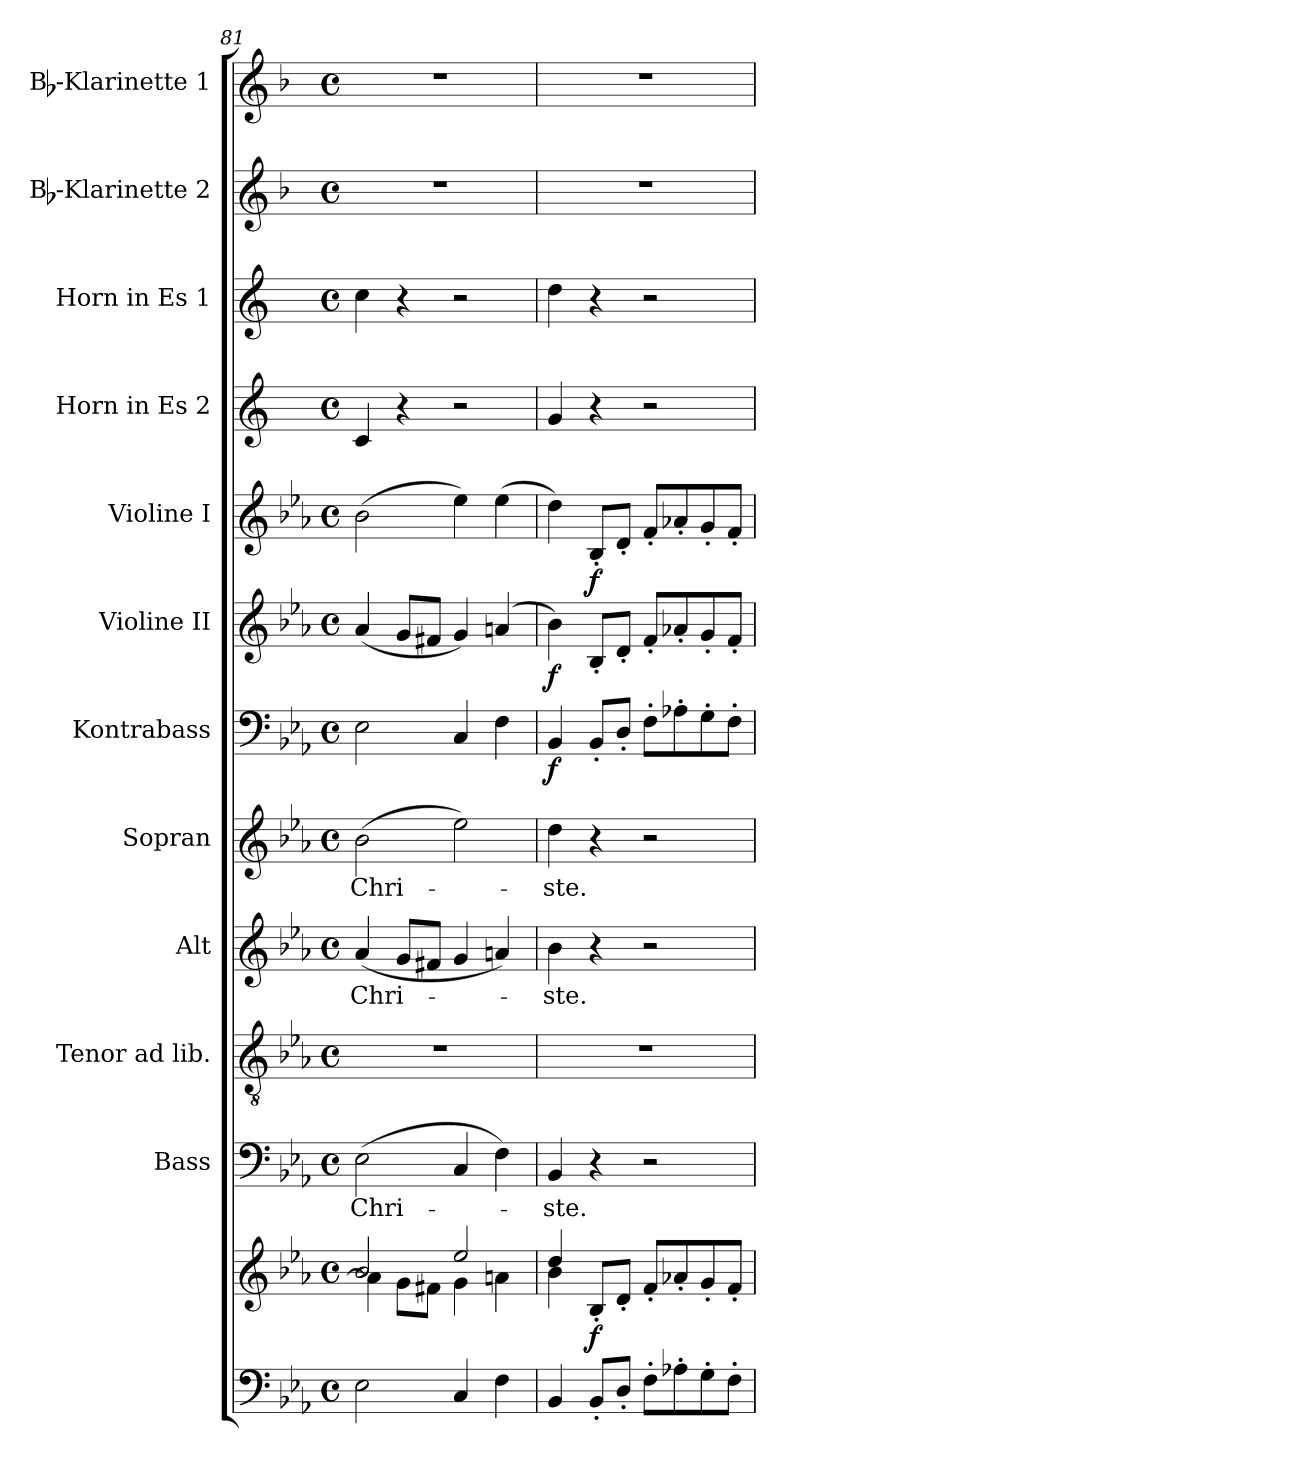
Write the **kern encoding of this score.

**kern	**kern	**dynam	**kern	**text	**kern	**kern	**text	**kern	**text	**kern	**dynam	**kern	**dynam	**kern	**dynam	**kern	**kern	**kern	**kern
*part12	*part12	*part12	*part11	*part11	*part10	*part9	*part9	*part8	*part8	*part7	*part7	*part6	*part6	*part5	*part5	*part4	*part3	*part2	*part1
*staff13	*staff12	*staff12/13	*staff11	*staff11	*staff10	*staff9	*staff9	*staff8	*staff8	*staff7	*staff7	*staff6	*staff6	*staff5	*staff5	*staff4	*staff3	*staff2	*staff1
*	*	*	*I"Bass	*	*I"Tenor ad lib.	*I"Alt	*	*I"Sopran	*	*I"Kontrabass	*	*I"Violine II	*	*I"Violine I	*	*I"Horn in Es 2	*I"Horn in Es 1	*I"Bb-Klarinette 2	*I"Bb-Klarinette 1
*	*	*	*I'B.	*	*I'T.	*I'A.	*	*I'S.	*	*I'Kb.	*	*I'Vl. II	*	*I'Vl. I	*	*	*	*I'Bb Kl. 2	*I'Bb Kl. 1
*clefF4	*clefG2	*	*clefF4	*	*clefGv2	*clefG2	*	*clefG2	*	*clefF4	*	*clefG2	*	*clefG2	*	*clefG2	*clefG2	*clefG2	*clefG2
*	*	*	*	*	*	*	*	*	*	*ITrd7c12	*	*	*	*	*	*ITrd5c9	*ITrd5c9	*ITrd1c2	*ITrd1c2
*k[b-e-a-]	*k[b-e-a-]	*	*k[b-e-a-]	*	*k[b-e-a-]	*k[b-e-a-]	*	*k[b-e-a-]	*	*k[b-e-a-]	*	*k[b-e-a-]	*	*k[b-e-a-]	*	*k[b-e-a-]	*k[b-e-a-]	*k[b-e-a-]	*k[b-e-a-]
*E-:	*E-:	*	*E-:	*	*E-:	*E-:	*	*E-:	*	*E-:	*	*E-:	*	*E-:	*	*E-:	*E-:	*E-:	*E-:
*M4/4	*M4/4	*	*M4/4	*	*M4/4	*M4/4	*	*M4/4	*	*M4/4	*	*M4/4	*	*M4/4	*	*M4/4	*M4/4	*M4/4	*M4/4
*met(c)	*met(c)	*	*met(c)	*	*met(c)	*met(c)	*	*met(c)	*	*met(c)	*	*met(c)	*	*met(c)	*	*met(c)	*met(c)	*met(c)	*met(c)
=81	=81	=81	=81	=81	=81	=81	=81	=81	=81	=81	=81	=81	=81	=81	=81	=81	=81	=81	=81
*	*^	*	*	*	*	*	*	*	*	*	*	*	*	*	*	*	*	*	*
!	!	!	!	!	!LO:LY:b	!	!	!LO:LY:b	!	!LO:LY:b	!	!	!	!	!	!	!	!	!	!
2E-\	2b-/	4a-\]	.	(>2E-\	Chri-	1r	(<4a-/	Chri-	(>2b-\	Chri-	2EE-\	.	(<4a-/	.	(>2b-\	.	4E-/	4e-\	1r	1r
.	.	8g\L	.	.	.	.	8g/L	.	.	.	.	.	8g/L	.	.	.	4r	4r	.	.
.	.	8f#X\J	.	.	.	.	8f#X/J	.	.	.	.	.	8f#X/J	.	.	.	.	.	.	.
4C/	2ee-/	4g\	.	4C/	.	.	4g/	.	2ee-\)	.	4CC/	.	4g/)	.	4ee-\)	.	2r	2r	.	.
4F\	.	4an\	.	4F\)	.	.	4an/)	.	.	.	4FF\	.	(4an/	.	(>4ee-\	.	.	.	.	.
!!LO:PB:g=z
=82	=82	=82	=82	=82	=82	=82	=82	=82	=82	=82	=82	=82	=82	=82	=82	=82	=82	=82	=82	=82
!	!	!	!	!	!LO:LY:b	!	!	!LO:LY:b	!	!LO:LY:b	!	!LO:DY:b	!	!LO:DY:b	!	!	!	!	!	!
4BB-/	4dd/	4b-\	.	4BB-/	-ste.	1r	4b-\	-ste.	4dd\	-ste.	4BBB-/	f	4b-\)	f	4dd\)	.	4B-/	4f\	1r	1r
!	!	!	!LO:DY:b	!	!	!	!	!	!	!	!	!	!	!	!	!LO:DY:b	!	!	!	!
8BB-'</L	8B-'</L	2.ryy	f	4r	.	.	4r	.	4r	.	8BBB-'</L	.	8B-'</L	.	8B-'</L	f	4r	4r	.	.
8D'</J	8d'</J	.	.	.	.	.	.	.	.	.	8DD'</J	.	8d'</J	.	8d'</J	.	.	.	.	.
8F'>\L	8f'</L	.	.	2r	.	.	2r	.	2r	.	8FF'>\L	.	8f'</L	.	8f'</L	.	2r	2r	.	.
8A-X'>\	8a-X'</	.	.	.	.	.	.	.	.	.	8AA-X'>\	.	8a-X'</	.	8a-X'</	.	.	.	.	.
8G'>\	8g'</	.	.	.	.	.	.	.	.	.	8GG'>\	.	8g'</	.	8g'</	.	.	.	.	.
8F'>\J	8f'</J	.	.	.	.	.	.	.	.	.	8FF'>\J	.	8f'</J	.	8f'</J	.	.	.	.	.
*	*v	*v	*	*	*	*	*	*	*	*	*	*	*	*	*	*	*	*	*	*
=	=	=	=	=	=	=	=	=	=	=	=	=	=	=	=	=	=	=	=
*-	*-	*-	*-	*-	*-	*-	*-	*-	*-	*-	*-	*-	*-	*-	*-	*-	*-	*-	*-
